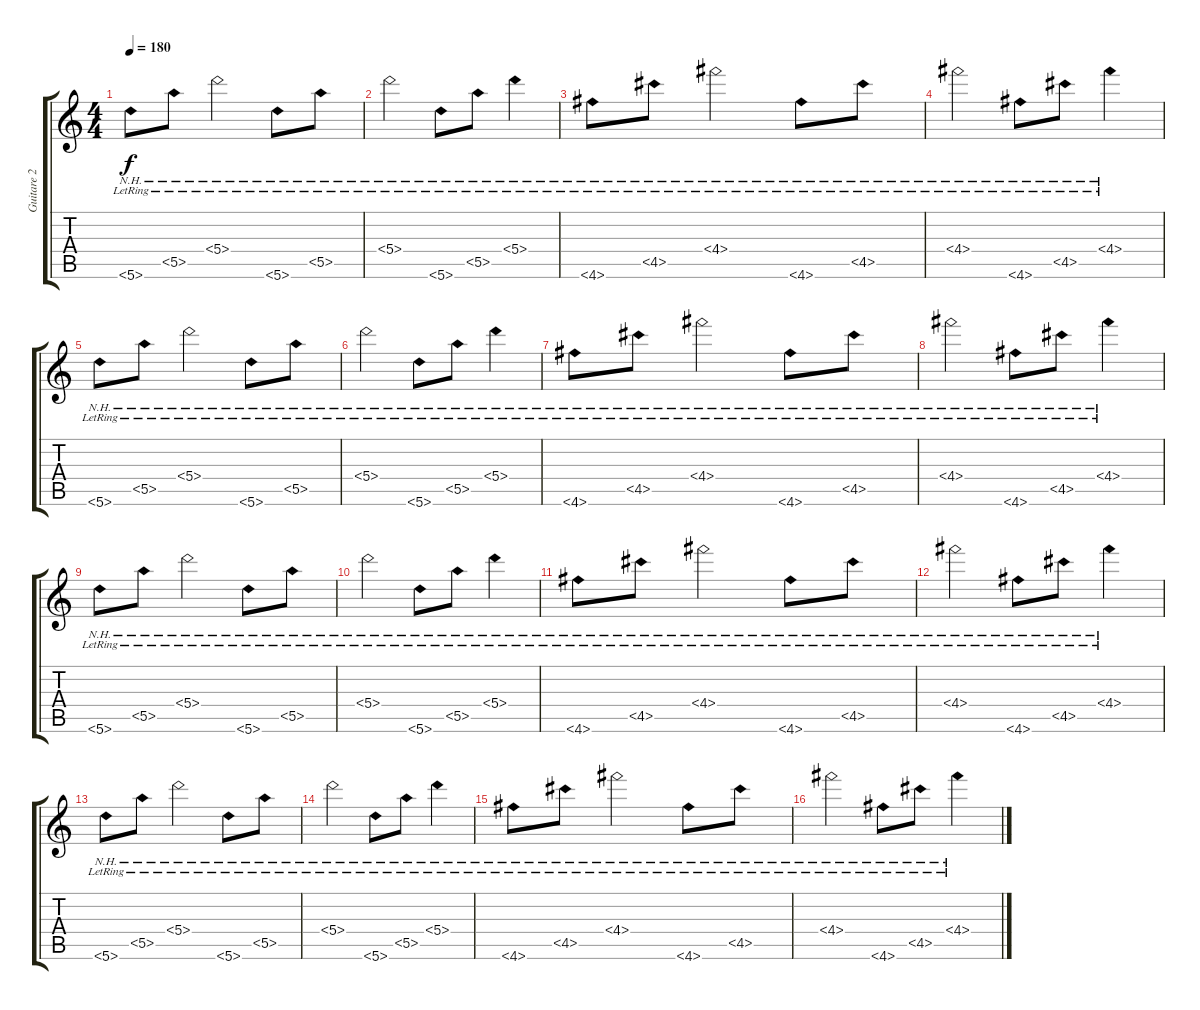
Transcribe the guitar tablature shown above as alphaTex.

\track ("Guitare 2" "Guitare 2") {instrument distortionguitar}
\staff {score tabs}
\tuning (E4 B3 G3 D3 A2 D2) {hide}
\ts (4 4)
\tempo 180
\clef g2
\ks c
5.6{nh lr}.8{dy f instrument electricguitarjazz} 5.5{nh lr}.8 5.4{nh lr}.2 5.6{nh lr}.8 5.5{nh lr}.8 |
5.4{nh lr}.2 5.6{nh lr}.8 5.5{nh lr}.8 5.4{nh lr}.4 |
4.6{nh lr}.8 4.5{nh lr}.8 4.4{nh lr}.2 4.6{nh lr}.8 4.5{nh lr}.8 |
4.4{nh lr}.2 4.6{nh lr}.8 4.5{nh lr}.8 4.4{nh lr}.4 |
5.6{nh lr}.8{instrument electricguitarjazz} 5.5{nh lr}.8 5.4{nh lr}.2 5.6{nh lr}.8 5.5{nh lr}.8 |
5.4{nh lr}.2 5.6{nh lr}.8 5.5{nh lr}.8 5.4{nh lr}.4 |
4.6{nh lr}.8 4.5{nh lr}.8 4.4{nh lr}.2 4.6{nh lr}.8 4.5{nh lr}.8 |
4.4{nh lr}.2 4.6{nh lr}.8 4.5{nh lr}.8 4.4{nh lr}.4 |
5.6{nh lr}.8{instrument electricguitarjazz} 5.5{nh lr}.8 5.4{nh lr}.2 5.6{nh lr}.8 5.5{nh lr}.8 |
5.4{nh lr}.2 5.6{nh lr}.8 5.5{nh lr}.8 5.4{nh lr}.4 |
4.6{nh lr}.8 4.5{nh lr}.8 4.4{nh lr}.2 4.6{nh lr}.8 4.5{nh lr}.8 |
4.4{nh lr}.2 4.6{nh lr}.8 4.5{nh lr}.8 4.4{nh lr}.4 |
5.6{nh lr}.8{instrument electricguitarjazz} 5.5{nh lr}.8 5.4{nh lr}.2 5.6{nh lr}.8 5.5{nh lr}.8 |
5.4{nh lr}.2 5.6{nh lr}.8 5.5{nh lr}.8 5.4{nh lr}.4 |
4.6{nh lr}.8 4.5{nh lr}.8 4.4{nh lr}.2 4.6{nh lr}.8 4.5{nh lr}.8 |
4.4{nh lr}.2 4.6{nh lr}.8 4.5{nh lr}.8 4.4{nh lr}.4
